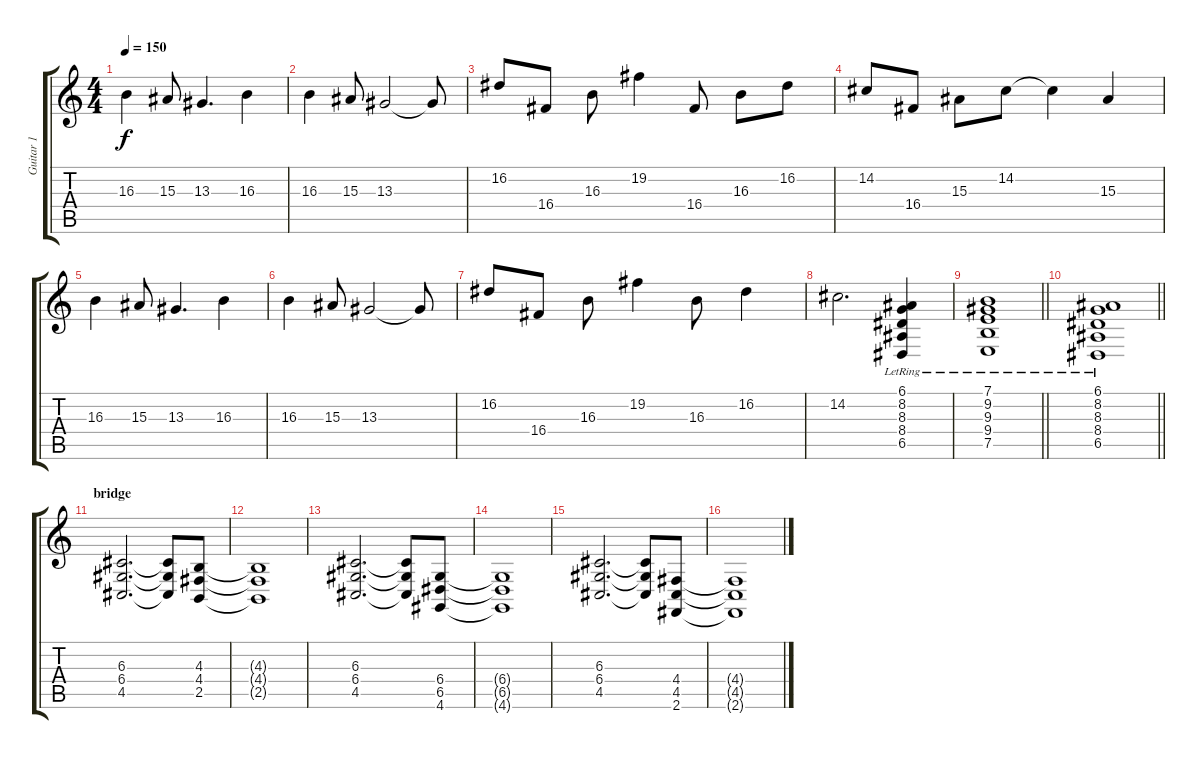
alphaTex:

\track ("Guitar 1" "Guitar 1") {instrument electricgrandpiano}
\staff {score tabs}
\tuning (E4 B3 G3 D3 A2 E2) {hide}
\ts (4 4)
\tempo 150
\clef g2
\ks c
16.3.4{dy f} 15.3.8 13.3.4{d} 16.3.4 |
16.3.4 15.3.8 13.3.2 13.3{t}.8 |
16.2.8 16.4.8 16.3.8 19.2.4 16.4.8 16.3.8 16.2.8 |
14.2.8 16.4.8 15.3.8 14.2.8 14.2{t}.4 15.3.4 |
16.3.4 15.3.8 13.3.4{d} 16.3.4 |
16.3.4 15.3.8 13.3.2 13.3{t}.8 |
16.2.8 16.4.8 16.3.8 19.2.4 16.3.8 16.2.4 |
14.2.2{d} (6.1{lr} 8.2{lr} 8.3 8.4{lr} 6.5{lr}).4 |
\barLineRight lightlight
(7.1{lr} 9.2{lr} 9.3{lr} 9.4{lr} 7.5{lr}).1 |
\barLineRight lightlight
(6.1{lr} 8.2{lr} 8.3{lr} 8.4{lr} 6.5{lr}).1 |
\section ("" "bridge")
(6.3 6.4 4.5).2{d} (6.3{t} 6.4{t} 4.5{t}).8 (4.3 4.4 2.5).8 |
(4.3{t} 4.4{t} 2.5{t}).1 |
(6.3 6.4 4.5).2{d} (6.3{t} 6.4{t} 4.5{t}).8 (6.4 6.5 4.6).8 |
(6.4{t} 6.5{t} 4.6{t}).1 |
(6.3 6.4 4.5).2{d} (6.3{t} 6.4{t} 4.5{t}).8 (4.4 4.5 2.6).8 |
(4.4{t} 4.5{t} 2.6{t}).1
